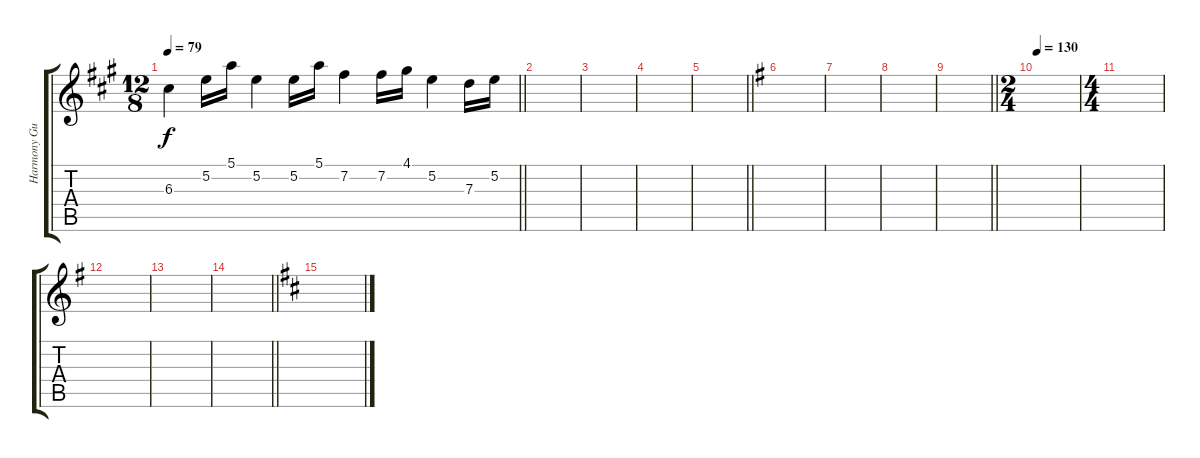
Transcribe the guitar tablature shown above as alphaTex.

\track ("Harmony Guitar" "Harmony Gu") {instrument acousticguitarnylon}
\staff {score tabs}
\tuning (E4 B3 G3 D3 A2 E2) {hide}
\ts (12 8)
\tempo 79
\clef g2
\barLineRight lightlight
\ks f#minor
6.3.4{dy f} 5.2.16 5.1.16 5.2.4 5.2.16 5.1.16 7.2.4 7.2.16 4.1.16 5.2.4 7.3.16 5.2.16 |
|
|
|
\barLineRight lightlight
|
\ks eminor
|
|
|
\barLineRight lightlight
|
\ts (2 4)
\tempo 130
|
\ts (4 4)
|
|
|
\barLineRight lightlight
|
\ks bminor
